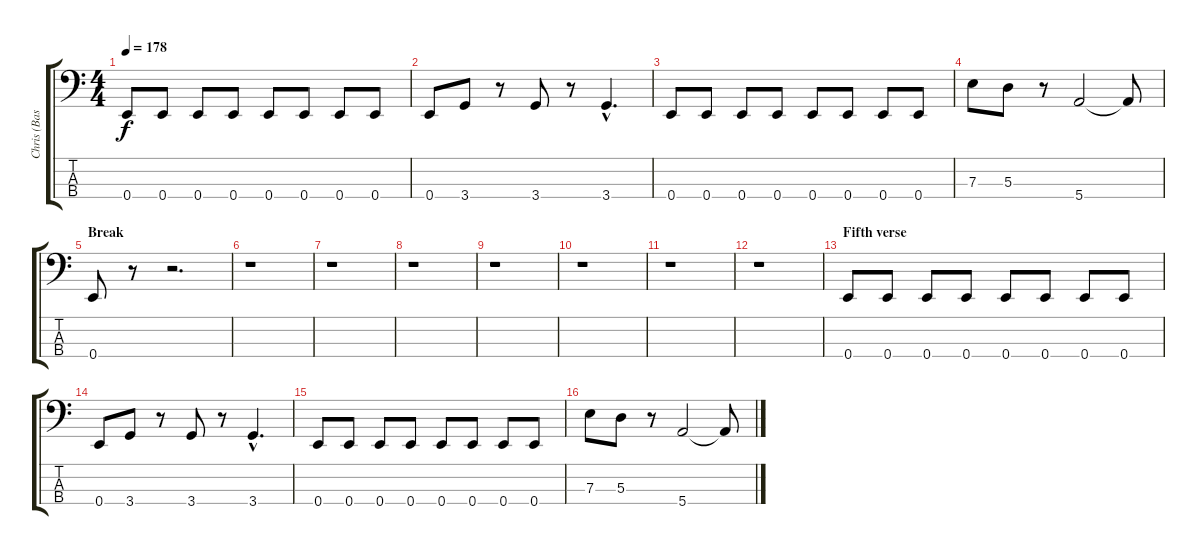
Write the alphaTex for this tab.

\track ("Chris (Bass)" "Chris (Bas") {instrument electricbassfinger}
\staff {score tabs}
\tuning (G2 D2 A1 E1) {hide}
\ts (4 4)
\tempo 178
\clef f4
\ks c
0.4.8{dy f} 0.4.8 0.4.8 0.4.8 0.4.8 0.4.8 0.4.8 0.4.8 |
0.4.8 3.4.8 r.8 3.4.8 r.8 3.4{hac}.4{d} |
0.4.8 0.4.8 0.4.8 0.4.8 0.4.8 0.4.8 0.4.8 0.4.8 |
7.3.8 5.3.8 r.8 5.4.2 5.4{t}.8 |
\section ("" "Break")
0.4.8 r.8 r.2{d} |
r.1 |
r.1 |
r.1 |
r.1 |
r.1 |
r.1 |
r.1 |
\section ("" "Fifth verse")
0.4.8 0.4.8 0.4.8 0.4.8 0.4.8 0.4.8 0.4.8 0.4.8 |
0.4.8 3.4.8 r.8 3.4.8 r.8 3.4{hac}.4{d} |
0.4.8 0.4.8 0.4.8 0.4.8 0.4.8 0.4.8 0.4.8 0.4.8 |
7.3.8 5.3.8 r.8 5.4.2 5.4{t}.8
